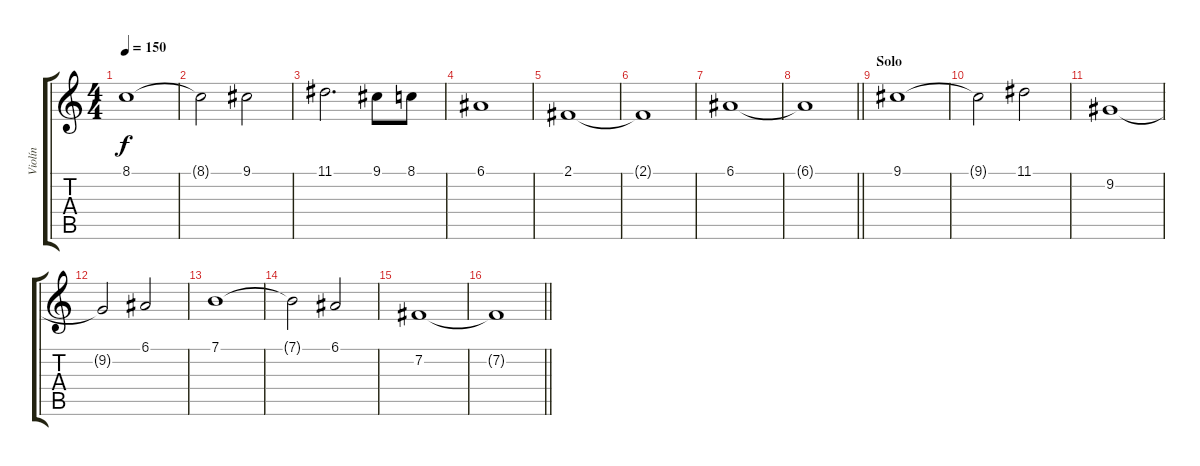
\track ("Violín" "Violín") {instrument stringensemble2}
\staff {score tabs}
\tuning (E4 B3 G3 D3 A2 E2) {hide}
\ts (4 4)
\tempo 150
\clef g2
\ks c
8.1.1{dy f} |
8.1{t}.2 9.1.2 |
11.1.2{d} 9.1.8 8.1.8 |
6.1.1 |
2.1.1 |
2.1{t}.1 |
6.1.1 |
\barLineRight lightlight
6.1{t}.1 |
\section ("" "Solo")
9.1.1 |
9.1{t}.2 11.1.2 |
9.2.1 |
9.2{t}.2 6.1.2 |
7.1.1 |
7.1{t}.2 6.1.2 |
7.2.1 |
\barLineRight lightlight
7.2{t}.1
